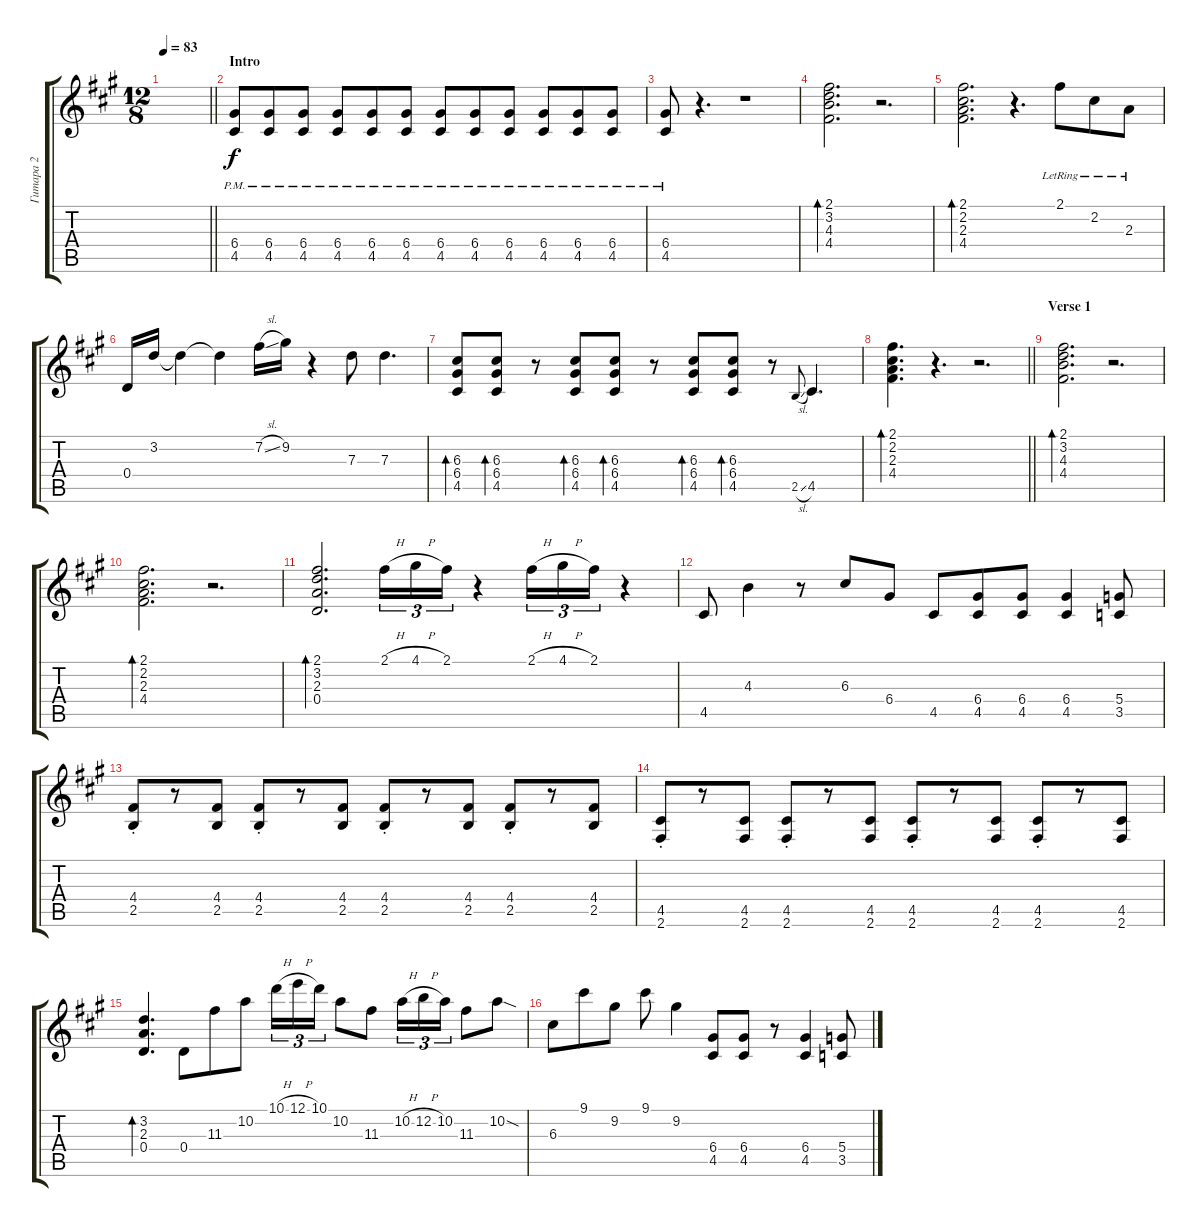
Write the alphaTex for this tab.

\track ("Гитара 2" "Гитара 2") {instrument electricguitarclean}
\staff {score tabs}
\tuning (E4 B3 G3 D3 A2 E2) {hide}
\ts (12 8)
\tempo 83
\clef g2
\barLineRight lightlight
\ks f#minor
|
\section ("" "Intro")
(6.4{pm} 4.5{pm}).8{volume 8 instrument distortionguitar} (6.4{pm} 4.5{pm}).8 (6.4{pm} 4.5{pm}).8 (6.4{pm} 4.5{pm}).8 (6.4{pm} 4.5{pm}).8 (6.4{pm} 4.5{pm}).8 (6.4{pm} 4.5{pm}).8 (6.4{pm} 4.5{pm}).8 (6.4{pm} 4.5{pm}).8 (6.4{pm} 4.5{pm}).8 (6.4{pm} 4.5{pm}).8 (6.4{pm} 4.5{pm}).8 |
(6.4{pm} 4.5{pm}).8 r.4{d} r.1 |
(2.1 3.2 4.3 4.4).2{d bd 240 instrument electricguitarclean} r.2{d} |
(2.1 2.2 2.3 4.4).2{d bd 240} r.4{d} 2.1{lr}.8 2.2{lr}.8 2.3{lr}.8 |
0.4.16 3.2.16 3.2{t}.4 3.2{t}.4 7.2{sl}.16 9.2.16 r.4 7.3.8 7.3.4{d} |
(6.3 6.4 4.5).8{bd 120} (6.3 6.4 4.5).8{bd 120} r.8 (6.3 6.4 4.5).8{bd 120} (6.3 6.4 4.5).8{bd 120} r.8 (6.3 6.4 4.5).8{bd 120} (6.3 6.4 4.5).8{bd 120} r.8 2.5{sl}.8{gr onbeat} 4.5.4{d} |
\barLineRight lightlight
(2.1 2.2 2.3 4.4).4{d bd 120} r.4{d} r.2{d} |
\section ("" "Verse 1")
(2.1 3.2 4.3 4.4).2{d bd 120} r.2{d} |
(2.1 2.2 2.3 4.4).2{d bd 120} r.2{d} |
(2.1 3.2 2.3 0.4).2{d bd 120} 2.1{h}.16{tu (3 2)} 4.1{h}.16{tu (3 2)} 2.1.16{tu (3 2)} r.4 2.1{h}.16{tu (3 2)} 4.1{h}.16{tu (3 2)} 2.1.16{tu (3 2)} r.4 |
4.5.8 4.3.4 r.8 6.3.8 6.4.8 4.5.8 (6.4 4.5).8 (6.4 4.5).8 (6.4 4.5).4 (5.4 3.5).8 |
(4.4{st} 2.5{st}).8 r.8 (4.4 2.5).8 (4.4{st} 2.5{st}).8 r.8 (4.4 2.5).8 (4.4{st} 2.5{st}).8 r.8 (4.4 2.5).8 (4.4{st} 2.5{st}).8 r.8 (4.4 2.5).8 |
(4.5{st} 2.6{st}).8 r.8 (4.5 2.6).8 (4.5{st} 2.6{st}).8 r.8 (4.5 2.6).8 (4.5{st} 2.6{st}).8 r.8 (4.5 2.6).8 (4.5{st} 2.6{st}).8 r.8 (4.5 2.6).8 |
(3.2 2.3 0.4).4{d bd 120} 0.4.8 11.3.8 10.2.8 10.1{h}.16{tu (3 2)} 12.1{h}.16{tu (3 2)} 10.1.16{tu (3 2)} 10.2.8 11.3.8 10.2{h}.16{tu (3 2)} 12.2{h}.16{tu (3 2)} 10.2.16{tu (3 2)} 11.3.8 10.2{sod}.8 |
6.3.8 9.1.8 9.2.8 9.1.8 9.2.4 (6.4 4.5).8 (6.4 4.5).8 r.8 (6.4 4.5).4 (5.4 3.5).8
